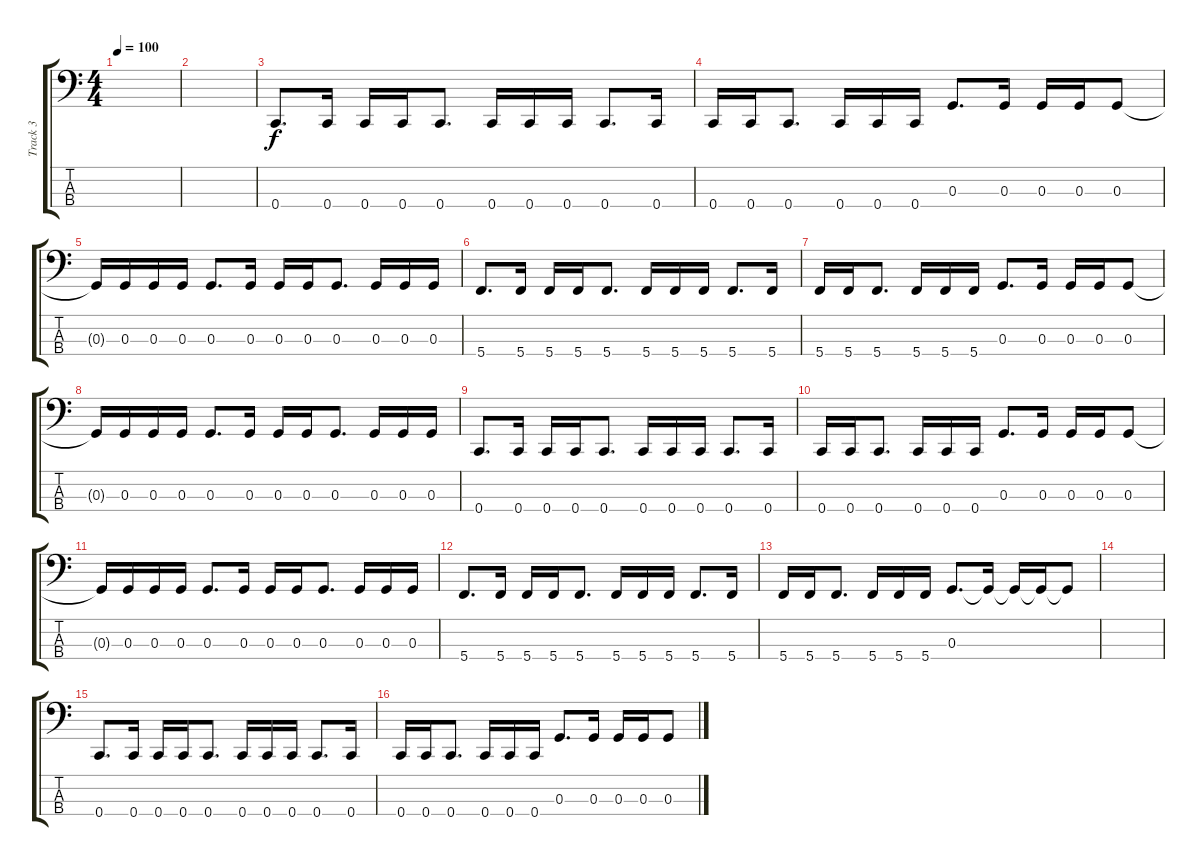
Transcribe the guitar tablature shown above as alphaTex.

\track ("Track 3" "Track 3") {instrument electricbasspick}
\staff {score tabs}
\tuning (F2 C2 G1 C1) {hide}
\ts (4 4)
\tempo 100
\clef f4
\ks c
|
|
0.4.8{d} 0.4.16 0.4.16 0.4.16 0.4.8{d} 0.4.16 0.4.16 0.4.16 0.4.8{d} 0.4.16 |
0.4.16 0.4.16 0.4.8{d} 0.4.16 0.4.16 0.4.16 0.3.8{d} 0.3.16 0.3.16 0.3.16 0.3.8 |
0.3{t}.16 0.3.16 0.3.16 0.3.16 0.3.8{d} 0.3.16 0.3.16 0.3.16 0.3.8{d} 0.3.16 0.3.16 0.3.16 |
5.4.8{d} 5.4.16 5.4.16 5.4.16 5.4.8{d} 5.4.16 5.4.16 5.4.16 5.4.8{d} 5.4.16 |
5.4.16 5.4.16 5.4.8{d} 5.4.16 5.4.16 5.4.16 0.3.8{d} 0.3.16 0.3.16 0.3.16 0.3.8 |
0.3{t}.16 0.3.16 0.3.16 0.3.16 0.3.8{d} 0.3.16 0.3.16 0.3.16 0.3.8{d} 0.3.16 0.3.16 0.3.16 |
0.4.8{d} 0.4.16 0.4.16 0.4.16 0.4.8{d} 0.4.16 0.4.16 0.4.16 0.4.8{d} 0.4.16 |
0.4.16 0.4.16 0.4.8{d} 0.4.16 0.4.16 0.4.16 0.3.8{d} 0.3.16 0.3.16 0.3.16 0.3.8 |
0.3{t}.16 0.3.16 0.3.16 0.3.16 0.3.8{d} 0.3.16 0.3.16 0.3.16 0.3.8{d} 0.3.16 0.3.16 0.3.16 |
5.4.8{d} 5.4.16 5.4.16 5.4.16 5.4.8{d} 5.4.16 5.4.16 5.4.16 5.4.8{d} 5.4.16 |
5.4.16 5.4.16 5.4.8{d} 5.4.16 5.4.16 5.4.16 0.3.8{d} 0.3{t}.16 0.3{t}.16 0.3{t}.16 0.3{t}.8 |
|
0.4.8{d} 0.4.16 0.4.16 0.4.16 0.4.8{d} 0.4.16 0.4.16 0.4.16 0.4.8{d} 0.4.16 |
0.4.16 0.4.16 0.4.8{d} 0.4.16 0.4.16 0.4.16 0.3.8{d} 0.3.16 0.3.16 0.3.16 0.3.8
